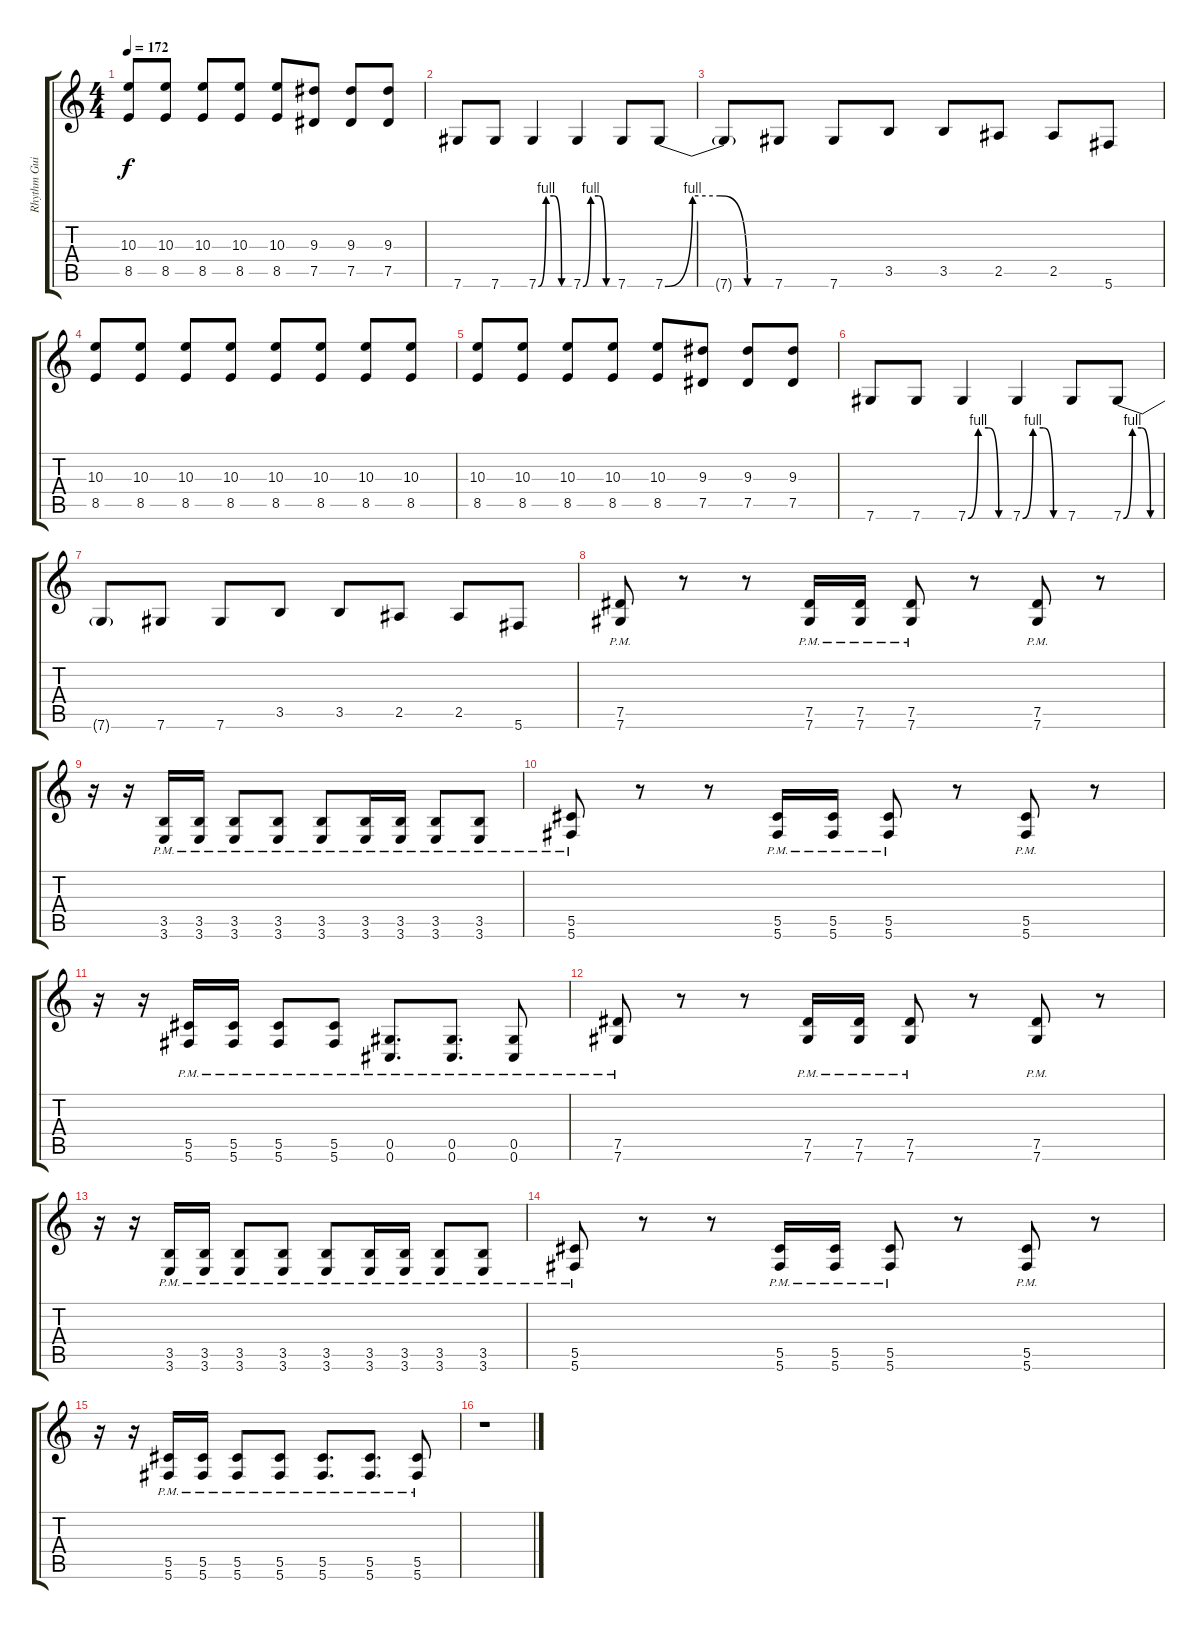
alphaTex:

\track ("Rhythm Guitar 2" "Rhythm Gui") {instrument distortionguitar}
\staff {score tabs}
\tuning (Eb4 Bb3 Gb3 Db3 Ab2 Db2) {hide}
\ts (4 4)
\tempo 172
\clef g2
\ks c
(10.3 8.5).8{dy f} (10.3 8.5).8 (10.3 8.5).8 (10.3 8.5).8 (10.3 8.5).8 (9.3 7.5).8 (9.3 7.5).8 (9.3 7.5).8 |
7.6.8 7.6.8 7.6{be (custom 0 0 15 4 30 4 45 0 60 0)}.4 7.6{be (custom 0 0 15 4 30 4 45 0 60 0)}.4 7.6.8 7.6{be (custom 0 0 15 4 30 4 45 0 60 0)}.8 |
7.6{t}.8 7.6.8 7.6.8 3.5.8 3.5.8 2.5.8 2.5.8 5.6.8 |
(10.3 8.5).8 (10.3 8.5).8 (10.3 8.5).8 (10.3 8.5).8 (10.3 8.5).8 (10.3 8.5).8 (10.3 8.5).8 (10.3 8.5).8 |
(10.3 8.5).8 (10.3 8.5).8 (10.3 8.5).8 (10.3 8.5).8 (10.3 8.5).8 (9.3 7.5).8 (9.3 7.5).8 (9.3 7.5).8 |
7.6.8 7.6.8 7.6{be (custom 0 0 15 4 30 4 45 0 60 0)}.4 7.6{be (custom 0 0 15 4 30 4 45 0 60 0)}.4 7.6.8 7.6{be (custom 0 0 15 4 30 4 45 0 60 0)}.8 |
7.6{t}.8 7.6.8 7.6.8 3.5.8 3.5.8 2.5.8 2.5.8 5.6.8 |
(7.5{pm} 7.6{pm}).8 r.8 r.8 (7.5{pm} 7.6{pm}).16 (7.5{pm} 7.6{pm}).16 (7.5{pm} 7.6{pm}).8 r.8 (7.5{pm} 7.6{pm}).8 r.8 |
r.16 r.16 (3.5{pm} 3.6{pm}).16 (3.5{pm} 3.6{pm}).16 (3.5{pm} 3.6{pm}).8 (3.5{pm} 3.6{pm}).8 (3.5{pm} 3.6{pm}).8 (3.5{pm} 3.6{pm}).16 (3.5{pm} 3.6{pm}).16 (3.5{pm} 3.6{pm}).8 (3.5{pm} 3.6{pm}).8 |
(5.5{pm} 5.6{pm}).8 r.8 r.8 (5.5{pm} 5.6{pm}).16 (5.5{pm} 5.6{pm}).16 (5.5{pm} 5.6{pm}).8 r.8 (5.5{pm} 5.6{pm}).8 r.8 |
r.16 r.16 (5.5{pm} 5.6{pm}).16 (5.5{pm} 5.6{pm}).16 (5.5{pm} 5.6{pm}).8 (5.5{pm} 5.6{pm}).8 (0.5{pm} 0.6{pm}).8{d} (0.5{pm} 0.6{pm}).8{d} (0.5{pm} 0.6{pm}).8 |
(7.5{pm} 7.6{pm}).8 r.8 r.8 (7.5{pm} 7.6{pm}).16 (7.5{pm} 7.6{pm}).16 (7.5{pm} 7.6{pm}).8 r.8 (7.5{pm} 7.6{pm}).8 r.8 |
r.16 r.16 (3.5{pm} 3.6{pm}).16 (3.5{pm} 3.6{pm}).16 (3.5{pm} 3.6{pm}).8 (3.5{pm} 3.6{pm}).8 (3.5{pm} 3.6{pm}).8 (3.5{pm} 3.6{pm}).16 (3.5{pm} 3.6{pm}).16 (3.5{pm} 3.6{pm}).8 (3.5{pm} 3.6{pm}).8 |
(5.5{pm} 5.6{pm}).8 r.8 r.8 (5.5{pm} 5.6{pm}).16 (5.5{pm} 5.6{pm}).16 (5.5{pm} 5.6{pm}).8 r.8 (5.5{pm} 5.6{pm}).8 r.8 |
r.16 r.16 (5.5{pm} 5.6{pm}).16 (5.5{pm} 5.6{pm}).16 (5.5{pm} 5.6{pm}).8 (5.5{pm} 5.6{pm}).8 (5.5{pm} 5.6{pm}).8{d} (5.5{pm} 5.6{pm}).8{d} (5.5 5.6{pm}).8 |
r.1
